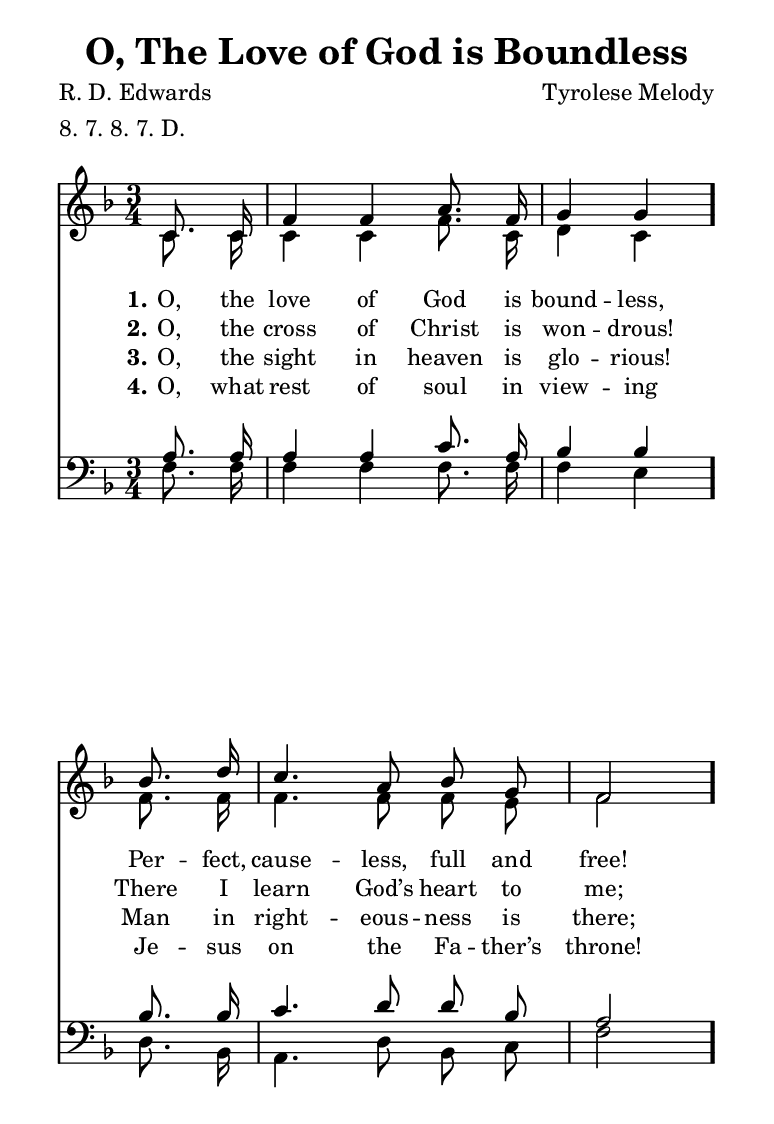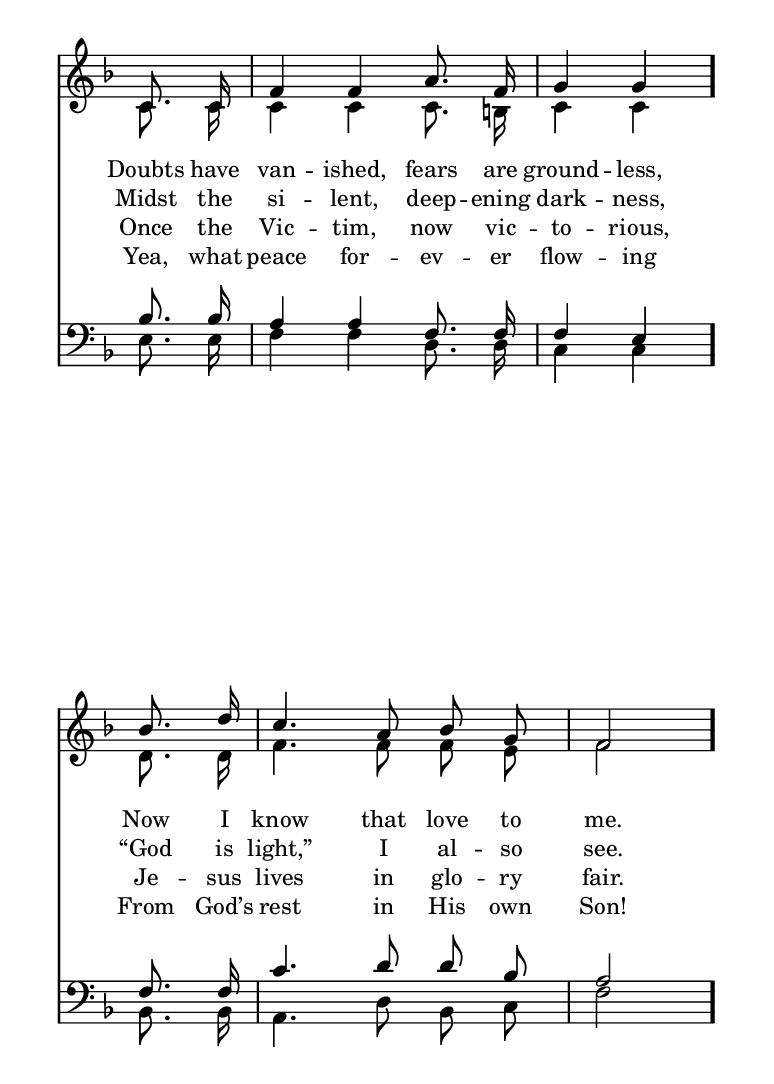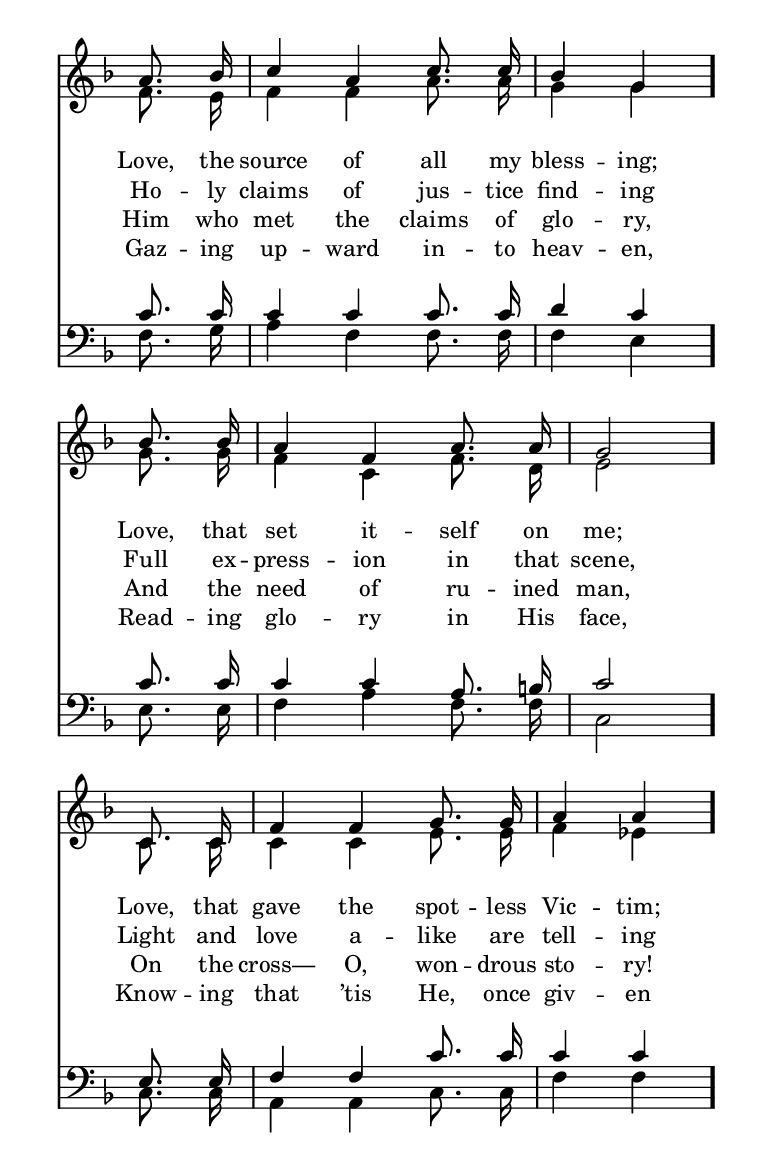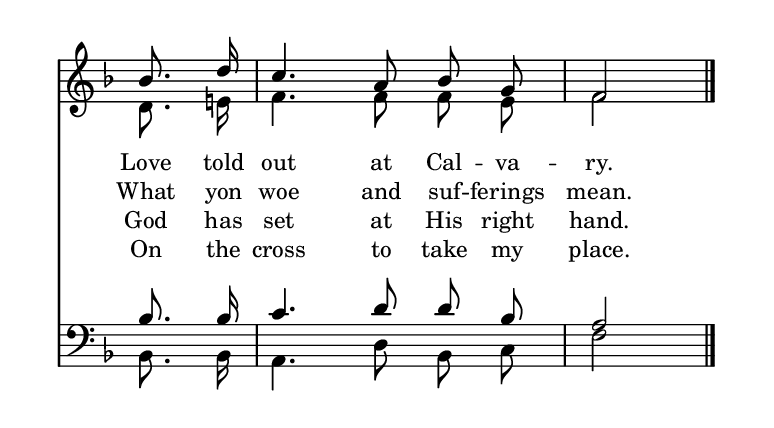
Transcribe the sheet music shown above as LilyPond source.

\include "common/global.ily"
\paper {
  \include "common/paper.ily"
  %ragged-bottom = ##t
  %ragged-last-bottom = ##t
  %systems-per-page = ##f
  %page-count = ##f
}

\header{
  hymnnumber = "109"
  title = "O, The Love of God is Boundless"
  tunename = "Tyrol"
  meter = "8. 7. 8. 7. D."
  poet = "R. D. Edwards"
  composer = "Tyrolese Melody"
  %copyright = ""
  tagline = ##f
}

% for fermata in MIDI
ta = { \tempo 4=80 }
tb = { \tempo 4=40 }

patternAA = { c8. c16 | c4 c4 c8. c16 | c4 c4 }
patternAB = { c8. c16 | c4 c4 c8. c16 | c2    }

patternBA = { c8. c16 | c4. c8 c8 c8  | c2    }

global = {
  \include "common/overrides.ily"
  \override Staff.TimeSignature.style = #'()
  \time 3/4
  \override Score.MetronomeMark.transparent = ##t % hide all fermata changes too
  \ta
  \key f \major
  \partial 4
  \autoBeamOff
}

notesSoprano = {
\global
\relative c' {

  \changePitch \patternAA { c c | f f a f | g g }
  \changePitch \patternBA { bes d | c a bes g | f }
  \changePitch \patternAA { c c | f f a f | g g }
  \changePitch \patternBA { bes d | c a bes g | f }

  \changePitch \patternAA { a bes | c a c c | bes g }
  \changePitch \patternAB { bes bes | a f a a | g }
  \changePitch \patternAA { c, c | f f g g | a a }
  \changePitch \patternBA { bes d | c a bes g | f }

  \bar "|."

}
}

notesAlto = {
\global
\relative e' {

  \changePitch \patternAA { c c | c c f c | d c }
  \changePitch \patternBA { f f | f f f e | f }
  \changePitch \patternAA { c c | c c c b! | c c }
  \changePitch \patternBA { d d | f f f e | f }
                         
  \changePitch \patternAA { f e | f f a a | g g }
  \changePitch \patternAB { g g | f c f d | e }
  \changePitch \patternAA { c c | c c e e | f ees }
  \changePitch \patternBA { d e! | f f f e | f }

}
}

notesTenor = {
\global
\relative a {

  \changePitch \patternAA { a a | a a c a | bes bes }
  \changePitch \patternBA { bes bes | c d d bes | a }
  \changePitch \patternAA { bes bes | a a f f | f e }
  \changePitch \patternBA { f f | c' d d bes | a }
                         
  \changePitch \patternAA { c c | c c c c | d c }
  \changePitch \patternAB { c c | c c a b! | c }
  \changePitch \patternAA { e, e | f f c' c | c c }
  \changePitch \patternBA { bes bes | c d d bes | a }

}
}

notesBass = {
\global
\relative f {

  \changePitch \patternAA { f f | f f f f | f e }
  \changePitch \patternBA { d bes | a d bes c | f }
  \changePitch \patternAA { e e | f f d d | c c }
  \changePitch \patternBA { bes bes | a d bes c | f }
                         
  \changePitch \patternAA { f g | a f f f | f e }
  \changePitch \patternAB { e e | f a f f | c }
  \changePitch \patternAA { c c | a a c c | f f }
  \changePitch \patternBA { bes, bes | a d bes c | f }

}
}

wordsA = \lyricmode {
\set stanza = "1."

O, the love of God is bound -- less, \bar "."
Per -- fect, cause -- less, full and free! \bar "." \break
Doubts have van -- ished, fears are ground -- less, \bar "."
Now I know that love to me. \bar "." \break
Love, the source of all my bless -- ing; \bar "."
Love, that set it -- self on me; \bar "." \break
Love, that gave the spot -- less Vic -- tim; \bar "."
Love told out at Cal -- va -- ry. \bar "." \break

}

wordsB = \lyricmode {
\set stanza = "2."

O, the cross of Christ is won -- drous!
There I learn God’s heart to me;
Midst the si -- lent, deep -- ening dark -- ness,
“God is light,” I al -- so see.
Ho -- ly claims of jus -- tice find -- ing
Full ex -- press -- ion in that scene,
Light and love a -- like are tell -- ing
What yon woe and suf -- ferings mean.

}

wordsC = \lyricmode {
\set stanza = "3."

O, the sight in heaven is glo -- rious!
Man in right -- eous -- ness is there;
Once the Vic -- tim, now vic -- to -- rious,
Je -- sus lives in glo -- ry fair.
Him who met the claims of glo -- ry,
And the need of ru -- ined man,
On the cross— O, won -- drous sto -- ry!
God has set at His right hand.

}

wordsD = \lyricmode {
\set stanza = "4."

O, what rest of soul in view -- ing
Je -- sus on the Fa -- ther’s throne!
Yea, what peace for -- ev -- er flow -- ing
From God’s rest in His own Son!
Gaz -- ing up -- ward in -- to heav -- en,
Read -- ing glo -- ry in His face,
Know -- ing that ’tis He, once giv -- en
On the cross to take my place.

}

\score {
  \context ChoirStaff <<
    \context Staff = upper <<
      \set ChoirStaff.systemStartDelimiter = #'SystemStartBar
      \context Voice  = sopranos { \voiceOne << \notesSoprano >> }
      \context Voice  = altos { \voiceTwo << \notesAlto >> }
      \context Lyrics = one   \lyricsto sopranos \wordsA
      \context Lyrics = two   \lyricsto sopranos \wordsB
      \context Lyrics = three \lyricsto sopranos \wordsC
      \context Lyrics = four  \lyricsto sopranos \wordsD
    >>
    \context Staff = men <<
      \clef bass
      \context Voice  = tenors { \voiceOne << \notesTenor >> }
      \context Voice  = basses { \voiceTwo << \notesBass >> }
    >>
  >>
  \layout {
    \include "common/layout.ily"
  }
  \midi{
    \include "common/midi.ily"
  }
}

\version "2.18.0"  % necessary for upgrading to future LilyPond versions.

% vi:set et ts=2 sw=2 ai nocindent syntax=lilypond
